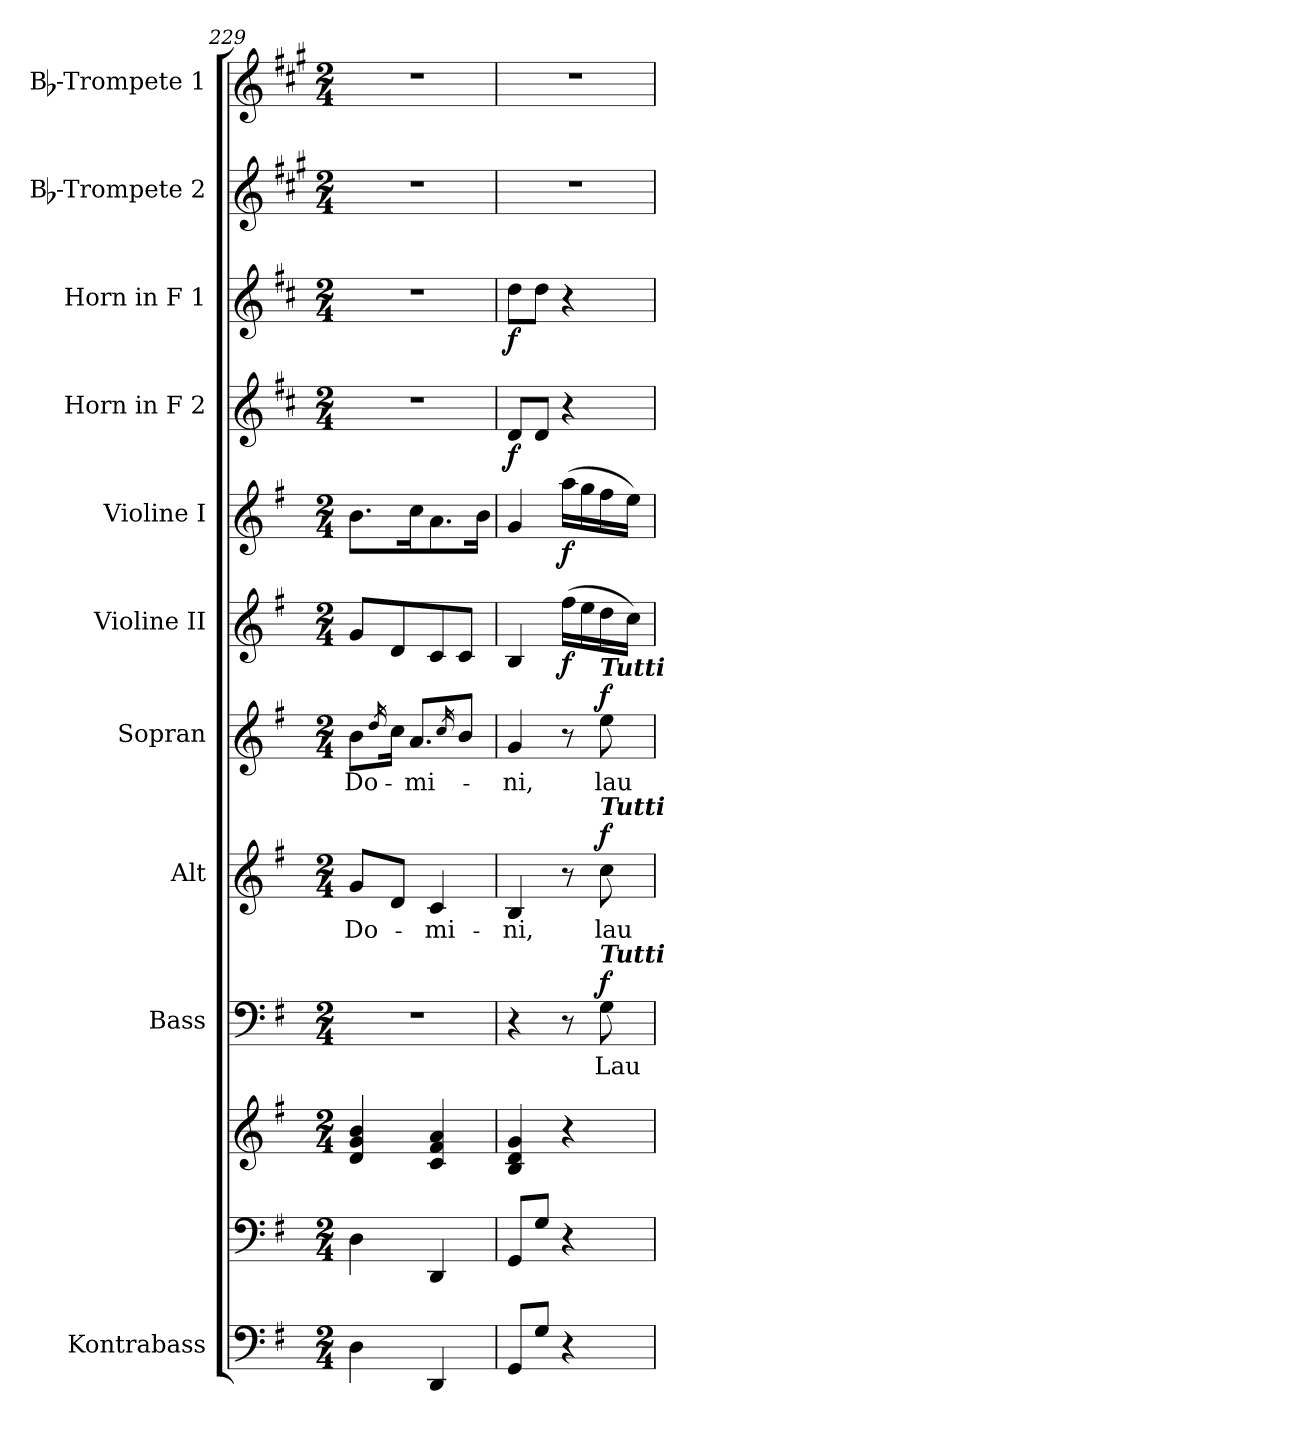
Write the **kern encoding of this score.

**kern	**kern	**kern	**kern	**text	**dynam	**kern	**text	**dynam	**kern	**text	**dynam	**kern	**dynam	**kern	**dynam	**kern	**dynam	**kern	**dynam	**kern	**kern
*part11	*part10	*part10	*part9	*part9	*part9	*part8	*part8	*part8	*part7	*part7	*part7	*part6	*part6	*part5	*part5	*part4	*part4	*part3	*part3	*part2	*part1
*staff12	*staff11	*staff10	*staff9	*staff9	*staff9	*staff8	*staff8	*staff8	*staff7	*staff7	*staff7	*staff6	*staff6	*staff5	*staff5	*staff4	*staff4	*staff3	*staff3	*staff2	*staff1
*I"Kontrabass	*	*	*I"Bass	*	*	*I"Alt	*	*	*I"Sopran	*	*	*I"Violine II	*	*I"Violine I	*	*I"Horn in F 2	*	*I"Horn in F 1	*	*I"Bb-Trompete 2	*I"Bb-Trompete 1
*I'Kb.	*	*	*I'B.	*	*	*I'A.	*	*	*I'S.	*	*	*I'Vl. II	*	*I'Vl. I	*	*	*	*	*	*I'Bb Trp. 2	*I'Bb Trp. 1
*clefF4	*clefF4	*clefG2	*clefF4	*	*	*clefG2	*	*	*clefG2	*	*	*clefG2	*	*clefG2	*	*clefG2	*	*clefG2	*	*clefG2	*clefG2
*ITrd7c12	*	*	*	*	*	*	*	*	*	*	*	*	*	*	*	*ITrd4c7	*	*ITrd4c7	*	*ITrd1c2	*ITrd1c2
*k[f#]	*k[f#]	*k[f#]	*k[f#]	*	*	*k[f#]	*	*	*k[f#]	*	*	*k[f#]	*	*k[f#]	*	*k[f#]	*	*k[f#]	*	*k[f#]	*k[f#]
*G:	*G:	*G:	*G:	*	*	*G:	*	*	*G:	*	*	*G:	*	*G:	*	*G:	*	*G:	*	*G:	*G:
*M2/4	*M2/4	*M2/4	*M2/4	*	*	*M2/4	*	*	*M2/4	*	*	*M2/4	*	*M2/4	*	*M2/4	*	*M2/4	*	*M2/4	*M2/4
=229	=229	=229	=229	=229	=229	=229	=229	=229	=229	=229	=229	=229	=229	=229	=229	=229	=229	=229	=229	=229	=229
!	!	!	!	!	!	!	!LO:LY:b	!	!	!LO:LY:b	!	!	!	!	!	!	!	!	!	!	!
4DD\	4D\	4d/ 4g/ 4b/	2r	.	.	8g/L	Do-	.	8b\L	Do-	.	8g/L	.	8.b\L	.	2r	.	2r	.	2r	2r
.	.	.	.	.	.	.	.	.	16qdd/	.	.	.	.	.	.	.	.	.	.	.	.
.	.	.	.	.	.	8d/J	.	.	16cc\Jk	.	.	8d/	.	.	.	.	.	.	.	.	.
!	!	!	!	!	!	!	!	!	!	!LO:LY:b	!	!	!	!	!	!	!	!	!	!	!
.	.	.	.	.	.	.	.	.	8.a/L	-mi-	.	.	.	16cc\k	.	.	.	.	.	.	.
!	!	!	!	!	!	!	!LO:LY:b	!	!	!	!	!	!	!	!	!	!	!	!	!	!
4DDD/	4DD/	4c/ 4f#/ 4a/	.	.	.	4c/	-mi-	.	.	.	.	8c/	.	8.a\	.	.	.	.	.	.	.
.	.	.	.	.	.	.	.	.	16qcc/	.	.	.	.	.	.	.	.	.	.	.	.
.	.	.	.	.	.	.	.	.	8b/J	.	.	8c/J	.	.	.	.	.	.	.	.	.
.	.	.	.	.	.	.	.	.	.	.	.	.	.	16b\Jk	.	.	.	.	.	.	.
!!LO:PB:g=z
=230	=230	=230	=230	=230	=230	=230	=230	=230	=230	=230	=230	=230	=230	=230	=230	=230	=230	=230	=230	=230	=230
!	!	!	!	!	!	!	!LO:LY:b	!	!	!LO:LY:b	!	!	!	!	!	!	!LO:DY:b	!	!LO:DY:b	!	!
8GGG/L	8GG/L	4B/ 4d/ 4g/	4r	.	.	4B/	-ni,	.	4g/	-ni,	.	4B/	.	4g/	.	8G/L	f	8g\L	f	2r	2r
8GG/J	8G/J	.	.	.	.	.	.	.	.	.	.	.	.	.	.	8G/J	.	8g\J	.	.	.
!	!	!	!	!	!	!	!	!	!	!	!	!	!LO:DY:b	!	!LO:DY:b	!	!	!	!	!	!
4r	4r	4r	8r	.	.	8r	.	.	8r	.	.	(>16ff#\LL	f	(>16aa\LL	f	4r	.	4r	.	.	.
.	.	.	.	.	.	.	.	.	.	.	.	16ee\	.	16gg\	.	.	.	.	.	.	.
!	!	!	!	!	!	!	!	!	!LO:TX:a:Bi:t=Tutti	!	!	!	!	!	!	!	!	!	!	!	!
!	!	!	!	!	!	!LO:TX:a:Bi:t=Tutti	!	!	!	!	!	!	!	!	!	!	!	!	!	!	!
!	!	!	!LO:TX:a:Bi:t=Tutti	!	!	!	!	!	!	!	!	!	!	!	!	!	!	!	!	!	!
!	!	!	!	!LO:LY:b	!LO:DY:a	!	!LO:LY:b	!LO:DY:a	!	!LO:LY:b	!LO:DY:a	!	!	!	!	!	!	!	!	!	!
.	.	.	8G\	Lau-	f	8cc\	lau-	f	8ee\	lau-	f	16dd\	.	16ff#\	.	.	.	.	.	.	.
.	.	.	.	.	.	.	.	.	.	.	.	16cc\JJ)	.	16ee\JJ)	.	.	.	.	.	.	.
=	=	=	=	=	=	=	=	=	=	=	=	=	=	=	=	=	=	=	=	=	=
*-	*-	*-	*-	*-	*-	*-	*-	*-	*-	*-	*-	*-	*-	*-	*-	*-	*-	*-	*-	*-	*-
